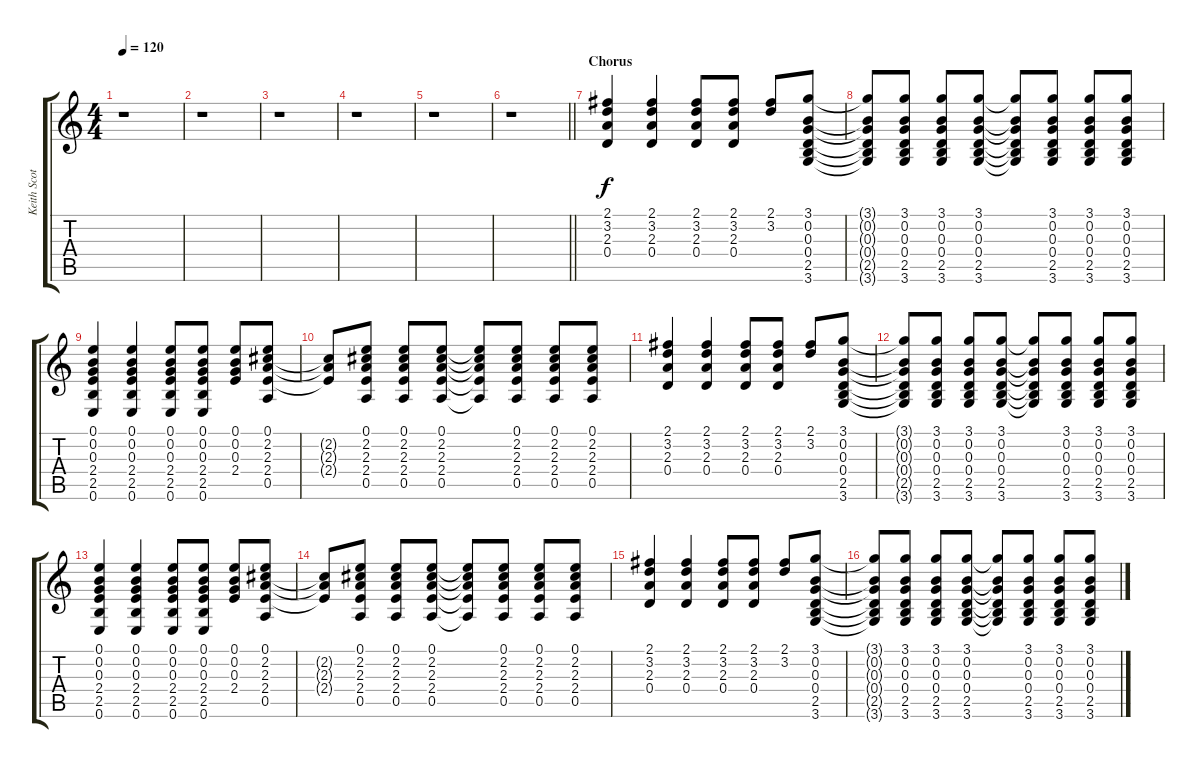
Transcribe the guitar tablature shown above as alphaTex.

\track ("Keith Scott" "Keith Scot") {instrument overdrivenguitar}
\staff {score tabs}
\tuning (E4 B3 G3 D3 A2 E2) {hide}
\ts (4 4)
\tempo 120
\clef g2
\ks c
r.1{dy f} |
r.1 |
r.1 |
r.1 |
r.1 |
\barLineRight lightlight
r.1 |
\section ("" "Chorus")
(2.1 3.2 2.3 0.4).4 (2.1 3.2 2.3 0.4).4 (2.1 3.2 2.3 0.4).8 (2.1 3.2 2.3 0.4).8 (2.1 3.2).8 (3.1 0.2 0.3 0.4 2.5 3.6).8 |
(3.1{t} 0.2{t} 0.3{t} 0.4{t} 2.5{t} 3.6{t}).8 (3.1 0.2 0.3 0.4 2.5 3.6).8 (3.1 0.2 0.3 0.4 2.5 3.6).8 (3.1 0.2 0.3 0.4 2.5 3.6).8 (3.1{t} 0.2{t} 0.3{t} 0.4{t} 2.5{t} 3.6{t}).8 (3.1 0.2 0.3 0.4 2.5 3.6).8 (3.1 0.2 0.3 0.4 2.5 3.6).8 (3.1 0.2 0.3 0.4 2.5 3.6).8 |
(0.1 0.2 0.3 2.4 2.5 0.6).4 (0.1 0.2 0.3 2.4 2.5 0.6).4 (0.1 0.2 0.3 2.4 2.5 0.6).8 (0.1 0.2 0.3 2.4 2.5 0.6).8 (0.1 0.2 0.3 2.4).8 (0.1 2.2 2.3 2.4 0.5).8 |
(2.2{t} 2.3{t} 2.4{t}).8 (0.1 2.2 2.3 2.4 0.5).8 (0.1 2.2 2.3 2.4 0.5).8 (0.1 2.2 2.3 2.4 0.5).8 (0.1{t} 2.2{t} 2.3{t} 2.4{t} 0.5{t}).8 (0.1 2.2 2.3 2.4 0.5).8 (0.1 2.2 2.3 2.4 0.5).8 (0.1 2.2 2.3 2.4 0.5).8 |
(2.1 3.2 2.3 0.4).4 (2.1 3.2 2.3 0.4).4 (2.1 3.2 2.3 0.4).8 (2.1 3.2 2.3 0.4).8 (2.1 3.2).8 (3.1 0.2 0.3 0.4 2.5 3.6).8 |
(3.1{t} 0.2{t} 0.3{t} 0.4{t} 2.5{t} 3.6{t}).8 (3.1 0.2 0.3 0.4 2.5 3.6).8 (3.1 0.2 0.3 0.4 2.5 3.6).8 (3.1 0.2 0.3 0.4 2.5 3.6).8 (3.1{t} 0.2{t} 0.3{t} 0.4{t} 2.5{t} 3.6{t}).8 (3.1 0.2 0.3 0.4 2.5 3.6).8 (3.1 0.2 0.3 0.4 2.5 3.6).8 (3.1 0.2 0.3 0.4 2.5 3.6).8 |
(0.1 0.2 0.3 2.4 2.5 0.6).4 (0.1 0.2 0.3 2.4 2.5 0.6).4 (0.1 0.2 0.3 2.4 2.5 0.6).8 (0.1 0.2 0.3 2.4 2.5 0.6).8 (0.1 0.2 0.3 2.4).8 (0.1 2.2 2.3 2.4 0.5).8 |
(2.2{t} 2.3{t} 2.4{t}).8 (0.1 2.2 2.3 2.4 0.5).8 (0.1 2.2 2.3 2.4 0.5).8 (0.1 2.2 2.3 2.4 0.5).8 (0.1{t} 2.2{t} 2.3{t} 2.4{t} 0.5{t}).8 (0.1 2.2 2.3 2.4 0.5).8 (0.1 2.2 2.3 2.4 0.5).8 (0.1 2.2 2.3 2.4 0.5).8 |
(2.1 3.2 2.3 0.4).4 (2.1 3.2 2.3 0.4).4 (2.1 3.2 2.3 0.4).8 (2.1 3.2 2.3 0.4).8 (2.1 3.2).8 (3.1 0.2 0.3 0.4 2.5 3.6).8 |
(3.1{t} 0.2{t} 0.3{t} 0.4{t} 2.5{t} 3.6{t}).8 (3.1 0.2 0.3 0.4 2.5 3.6).8 (3.1 0.2 0.3 0.4 2.5 3.6).8 (3.1 0.2 0.3 0.4 2.5 3.6).8 (3.1{t} 0.2{t} 0.3{t} 0.4{t} 2.5{t} 3.6{t}).8 (3.1 0.2 0.3 0.4 2.5 3.6).8 (3.1 0.2 0.3 0.4 2.5 3.6).8 (3.1 0.2 0.3 0.4 2.5 3.6).8
